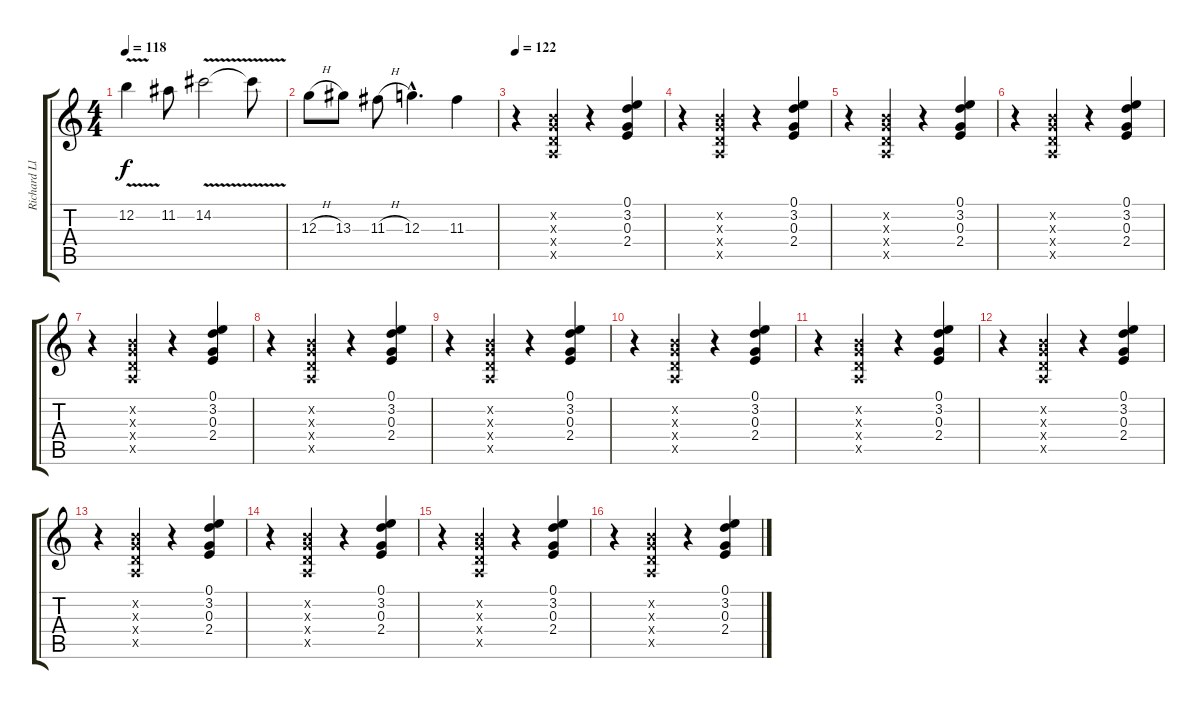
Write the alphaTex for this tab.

\track ("Richard Lloyd" "Richard Ll") {instrument distortionguitar}
\staff {score tabs}
\tuning (E4 B3 G3 D3 A2 E2) {hide}
\ts (4 4)
\tempo 118
\clef g2
\ks c
12.2{v}.4{dy f} 11.2.8 14.2{v}.2 14.2{t}.8 |
12.3{h}.8 13.3.8 11.3{h}.8 12.3{hac}.4{d} 11.3.4 |
\tempo 122
r.4 (0.2{x} 0.3{x} 0.4{x} 0.5{x}).4 r.4 (0.1 3.2 0.3 2.4).4 |
r.4 (0.2{x} 0.3{x} 0.4{x} 0.5{x}).4 r.4 (0.1 3.2 0.3 2.4).4 |
r.4 (0.2{x} 0.3{x} 0.4{x} 0.5{x}).4 r.4 (0.1 3.2 0.3 2.4).4 |
r.4 (0.2{x} 0.3{x} 0.4{x} 0.5{x}).4 r.4 (0.1 3.2 0.3 2.4).4 |
r.4 (0.2{x} 0.3{x} 0.4{x} 0.5{x}).4 r.4 (0.1 3.2 0.3 2.4).4 |
r.4 (0.2{x} 0.3{x} 0.4{x} 0.5{x}).4 r.4 (0.1 3.2 0.3 2.4).4 |
r.4 (0.2{x} 0.3{x} 0.4{x} 0.5{x}).4 r.4 (0.1 3.2 0.3 2.4).4 |
r.4 (0.2{x} 0.3{x} 0.4{x} 0.5{x}).4 r.4 (0.1 3.2 0.3 2.4).4 |
r.4 (0.2{x} 0.3{x} 0.4{x} 0.5{x}).4 r.4 (0.1 3.2 0.3 2.4).4 |
r.4 (0.2{x} 0.3{x} 0.4{x} 0.5{x}).4 r.4 (0.1 3.2 0.3 2.4).4 |
r.4 (0.2{x} 0.3{x} 0.4{x} 0.5{x}).4 r.4 (0.1 3.2 0.3 2.4).4 |
r.4 (0.2{x} 0.3{x} 0.4{x} 0.5{x}).4 r.4 (0.1 3.2 0.3 2.4).4 |
r.4 (0.2{x} 0.3{x} 0.4{x} 0.5{x}).4 r.4 (0.1 3.2 0.3 2.4).4 |
r.4 (0.2{x} 0.3{x} 0.4{x} 0.5{x}).4 r.4 (0.1 3.2 0.3 2.4).4
